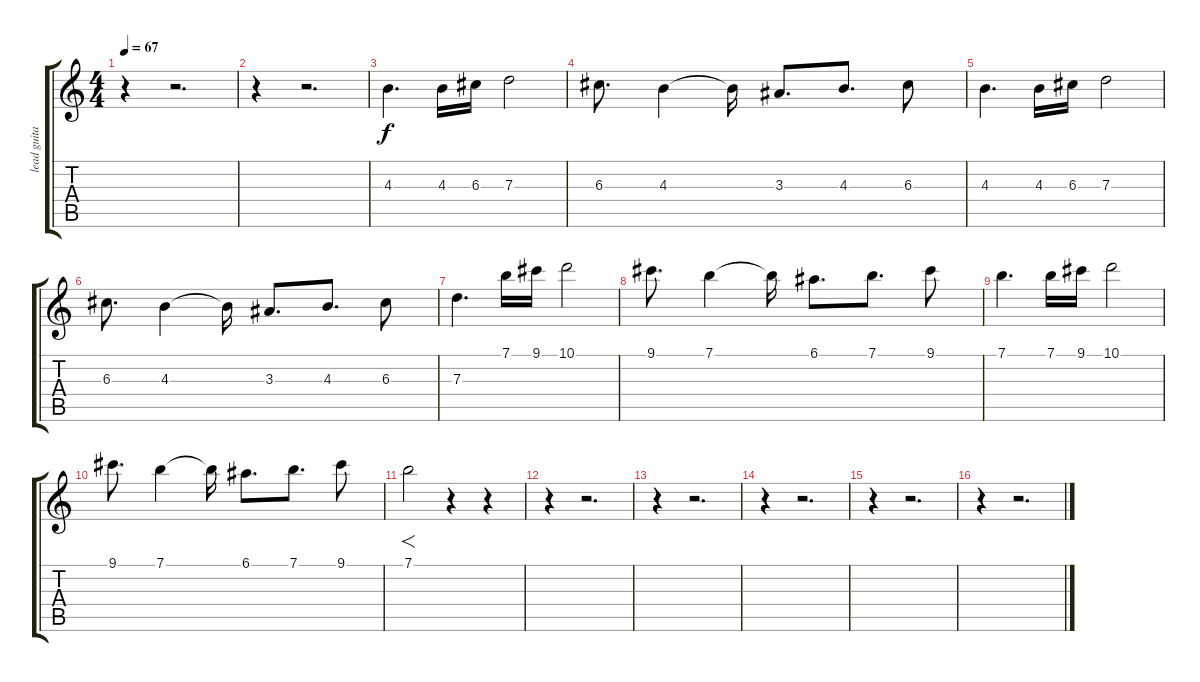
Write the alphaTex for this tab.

\track ("lead guitar (lead guitarist)" "lead guita") {instrument distortionguitar}
\staff {score tabs}
\tuning (E4 B3 G3 D3 A2 E2) {hide}
\ts (4 4)
\tempo 67
\clef g2
\ks c
r.4{dy f instrument distortionguitar} r.2{d} |
r.4 r.2{d} |
4.3.4{d} 4.3.16 6.3.16 7.3.2 |
6.3.8{d} 4.3.4 4.3{t}.16 3.3.8{d} 4.3.8{d} 6.3.8 |
4.3.4{d} 4.3.16 6.3.16 7.3.2 |
6.3.8{d} 4.3.4 4.3{t}.16 3.3.8{d} 4.3.8{d} 6.3.8 |
7.3.4{d} 7.1.16 9.1.16 10.1.2 |
9.1.8{d} 7.1.4 7.1{t}.16 6.1.8{d} 7.1.8{d} 9.1.8 |
7.1.4{d} 7.1.16 9.1.16 10.1.2 |
9.1.8{d} 7.1.4 7.1{t}.16 6.1.8{d} 7.1.8{d} 9.1.8 |
7.1.2{f} r.4 r.4 |
r.4 r.2{d} |
r.4 r.2{d} |
r.4 r.2{d} |
r.4 r.2{d} |
r.4 r.2{d}
